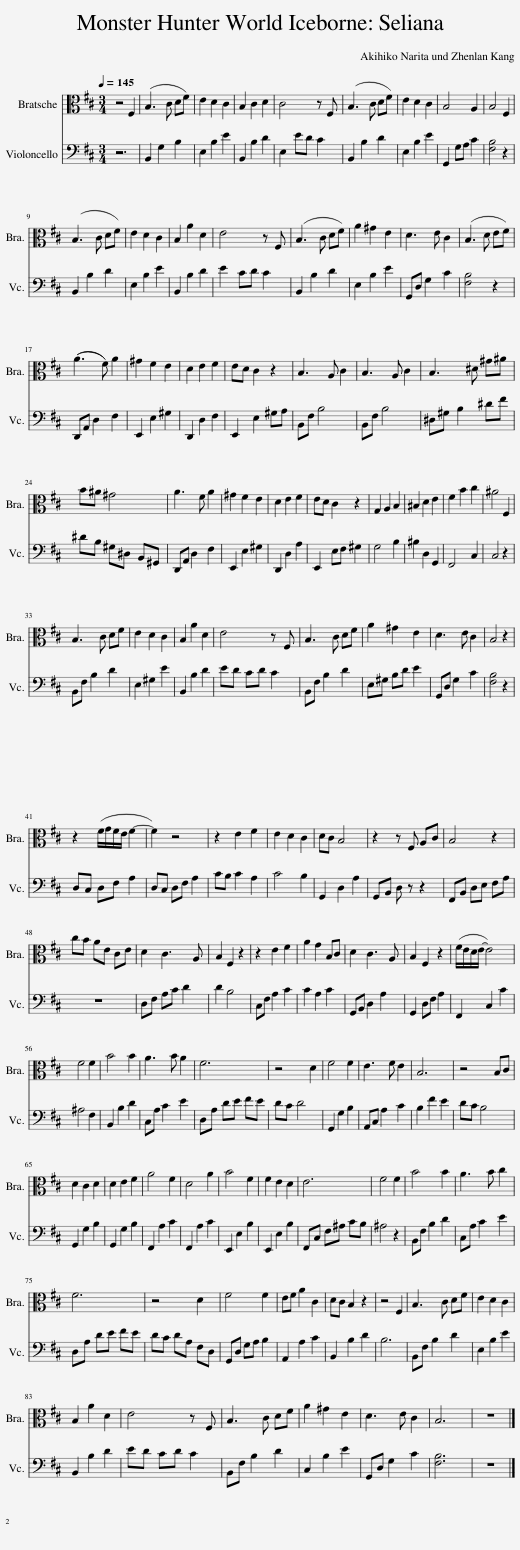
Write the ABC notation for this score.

X:1
%%score 1 2
L:1/8
Q:1/4=145
M:3/4
I:linebreak $
K:D
V:1 alto
V:2 bass
V:1
 z4 F,2 | (B,3 C DF) | E2 D2 C2 | B,2 C2 D2 | C4 z F, | %5
 (B,3 C D)F | E2 D2 C2 | B,4 A,2 | B,4 F,2 |$ (B,3 C DF) | %10
 E2 D2 C2 | B,2 A2 D2 | E4 z F, | (B,3 C DF) | A2 ^G2 E2 | %15
 D3 E C2 | (B,3 D EF) |$ ((A3 F)) A2 | ^G2 F2 E2 | D2 E2 F2 | %20
 ED C2 z2 | B,3 A, C2 | B,3 A, C2 | B,3 ^D ^G^A |$ B^A ^G4 | %25
 A3 F A2 | ^G2 F2 E2 | D2 E2 F2 | ED C2 z2 | G,2 A,2 B,2 | %30
 ^B,2 D2 E2 | F2 B2 c2 | ^A4 F,2 |$ B,3 C DF | E2 D2 C2 | %35
 B,2 A2 D2 | E4 z F, | B,3 C DF | A2 ^G2 E2 | D3 E C2 | %40
 B,4 z2 |$ z2 (F/G/F/E/ F2- | F2) z4 | z2 E2 F2 | E2 D2 C2 | %45
 DC B,4 | z2 z F, A,C | B,4 z2 |$ cB AE CE | D2 C3 A, | %50
 B,2 F,2 z2 | z2 E2 F2 | A2 G2 B,C | D2 C3 A, | B,2 F,2 z2 | %55
 (F/E/)D/E/- E4 |$ F4 F2 | B4 B2 | A3 B A2 | F6 | %60
 z4 D2 | F4 F2 | E3 F E2 | B,6 | z4 B,C |$ %65
 D2 C2 D2 | D2 E2 F2 | A4 F2 | D4 A2 | B4 F2 | %70
 F2 E2 D2 | E6 | F4 F2 | B4 B2 | A3 B c2 |$ %75
 F6 | z4 D2 | F4 F2 | EF A2 C2 | DC B,2 z2 | %80
 z4 F,2 | B,3 C DF | E2 D2 C2 |$ B,2 A2 D2 | E4 z F, | %85
 B,3 C DF | A2 ^G2 E2 | D3 E C2 | B,6 | z6 |] %90
V:2
 z6 | B,,2 G,2 B,2 | E,2 B,2 E2 | B,,2 B,2 D2 | E,2 ED C2 | %5
 B,,2 B,2 D2 | E,2 B,2 E2 | G,,2 G,A, C2 | [F,B,]4 z2 |$ B,,2 B,2 D2 | %10
 E,2 B,2 E2 | B,,2 B,2 D2 | E2 CD C2 | B,,2 B,2 D2 | E,2 B,2 E2 | %15
 G,,D, G,2 C2 | [F,B,]4 z2 |$ D,,A,, D,2 F,2 | E,,2 E,2 ^G,2 | D,,2 D,2 F,2 | %20
 E,,2 E,2 ^G,A, | B,,F, B,4 | B,,F, B,4 | ^D,^G, B,2 ^DF |$ ^DB, ^G,^D, B,,^G,, | %25
 D,,A,, D,2 F,2 | E,,2 E,2 ^G,2 | D,,2 D,2 A,2 | E,,2 E,F, ^G,2 | G,4 B,2 | %30
 ^B,2 D,2 G,,2 | F,,4 C,2 | C,4 z2 |$ B,,F, B,2 D2 | E,2 ^G,2 E2 | %35
 B,,2 B,2 D2 | ED CD C2 | B,,F, B,2 D2 | E,^G, B,D E2 | G,,D, G,2 C2 | %40
 [F,B,]4 z2 |$ D,C, D,F, A,2 | D,C, D,F, A,2 | CB, C2 A,2 | C4 B,2 | %45
 G,,2 D,2 A,2 | G,,B,, D, z z2 | F,,B,, D,E, F,A, |$ z6 | D,F, A,C D2 | %50
 D2 B,4 | C,F, A,2 C2 | C2 A,2 C2 | G,,B,, D,2 A,2 | G,,2 D,F, A,2 | %55
 F,,2 C,2 C2 |$ ^A,4 F,2 | B,,2 B,2 D2 | C,A, C2 E2 | D,A, DE FE | %60
 DC D4 | G,,2 G,2 B,2 | A,,C, A,2 C2 | B,2 F2 E2 | DC B,4 |$ %65
 G,,2 G,2 B,2 | G,,2 G,2 B,2 | F,,2 A,2 C2 | F,,2 A,2 C2 | E,,2 E,2 B,2 | %70
 E,,2 E,2 B,2 | F,,C, F,^A, CB, | ^A,4 z2 | B,,F, B,2 D2 | C,A, C2 E2 |$ %75
 D,A, DE FE | DC DA, F,D, | G,,D, G,A, B,2 | A,,2 A,2 C2 | B,,2 B,2 D2 | %80
 B,6 | B,,F, B,2 D2 | E,2 B,2 E2 |$ B,,2 B,2 D2 | ED CD C2 | %85
 B,,F, B,2 D2 | C,2 B,2 E2 | G,,D, G,2 C2 | [F,B,]6 | z6 |] %90
